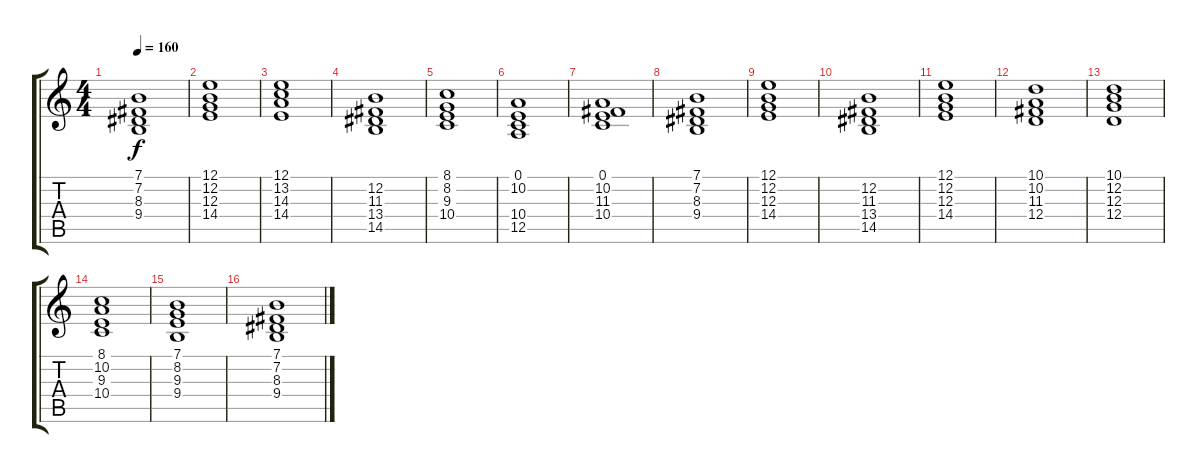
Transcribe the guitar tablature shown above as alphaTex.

\track "" {instrument rockorgan}
\staff {score tabs}
\tuning (E4 B3 G3 D3 A2 E2) {hide}
\ts (4 4)
\tempo 160
\clef g2
\ks c
(7.1 7.2 8.3 9.4).1{dy f} |
(12.1 12.2 12.3 14.4).1 |
(12.1 13.2 14.3 14.4).1 |
(12.2 11.3 13.4 14.5).1 |
(8.1 8.2 9.3 10.4).1 |
(0.1 10.2 10.4 12.5).1 |
(0.1 10.2 11.3 10.4).1 |
(7.1 7.2 8.3 9.4).1 |
(12.1 12.2 12.3 14.4).1 |
(12.2 11.3 13.4 14.5).1 |
(12.1 12.2 12.3 14.4).1 |
(10.1 10.2 11.3 12.4).1 |
(10.1 12.2 12.3 12.4).1 |
(8.1 10.2 9.3 10.4).1 |
(7.1 8.2 9.3 9.4).1 |
(7.1 7.2 8.3 9.4).1
